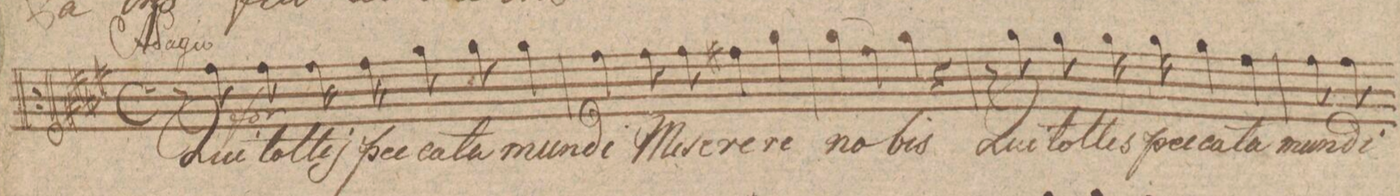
**kern	**text	**dynam
*I"Tenore	*	*
*clefC4	*	*
*k[f#c#g#d#]	*	*
*met(c)	*	*
*M4/4	*	*
8r	.	.
8e\	Qui	f
8e\	tol-	.
16e\	-liſ	.
16e\	pec-	.
8f#\	-ca-	.
8f#\	-ta	.
4f#\	mun-	.
=126	=126	=126
4e\	-di	.
8e\	Mi-	.
8e\	-se-	.
4e#X\	-re-	.
4f#\	-re	.
=127	=127	=127
(4f#\	no-	.
4e\)	.	.
4f#\	-bis	.
4r	.	.
=128	=128	=128
8r	.	.
8f#\	Qui	.
8f#\	tol-	.
16f#\	-lis	.
16f#\	pec-	.
4f#\	-ca-	.
4e\	-ta	.
=129	=129	=129
*-	*-	*-
